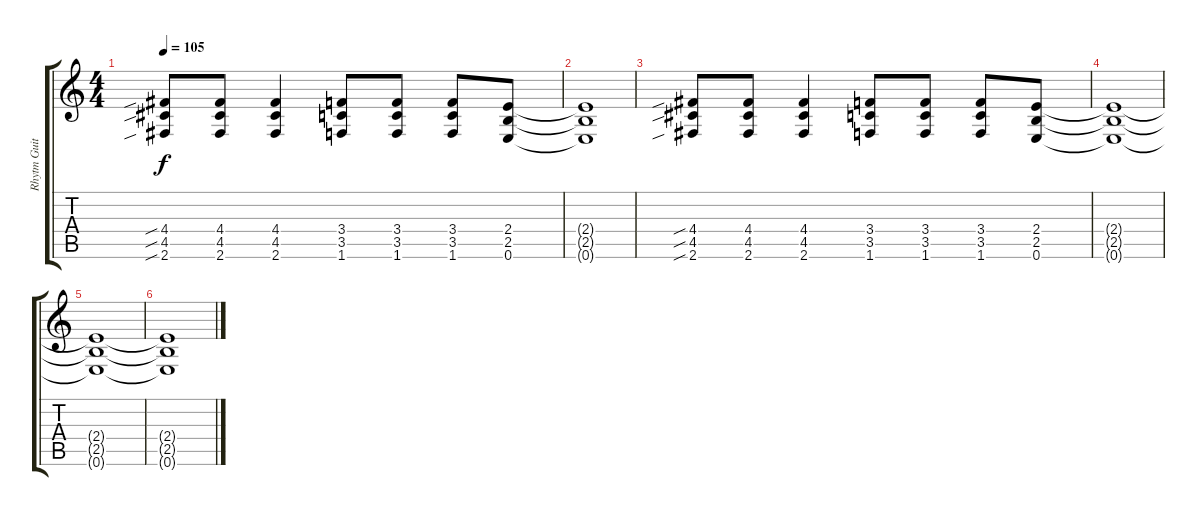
\track ("Rhytm Guitar" "Rhytm Guit") {instrument distortionguitar}
\staff {score tabs}
\tuning (E4 B3 G3 D3 A2 E2) {hide}
\ts (4 4)
\tempo 105
\clef g2
\ks c
(4.4{sib} 4.5{sib} 2.6{sib}).8{dy f} (4.4 4.5 2.6).8 (4.4 4.5 2.6).4 (3.4 3.5 1.6).8 (3.4 3.5 1.6).8 (3.4 3.5 1.6).8 (2.4 2.5 0.6).8 |
(2.4{t} 2.5{t} 0.6{t}).1 |
(4.4{sib} 4.5{sib} 2.6{sib}).8 (4.4 4.5 2.6).8 (4.4 4.5 2.6).4 (3.4 3.5 1.6).8 (3.4 3.5 1.6).8 (3.4 3.5 1.6).8 (2.4 2.5 0.6).8{volume 5} |
(2.4{t} 2.5{t} 0.6{t}).1 |
(2.4{t} 2.5{t} 0.6{t}).1 |
(2.4{t} 2.5{t} 0.6{t}).1
